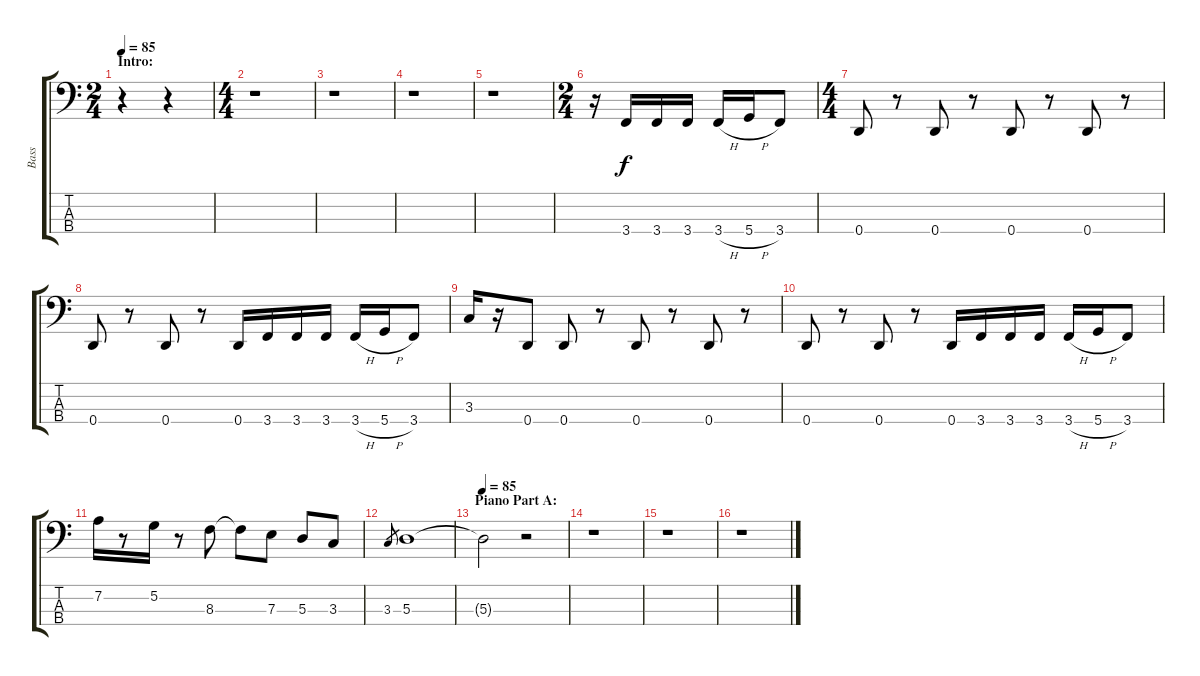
\track ("Bass" "Bass") {instrument electricbasspick}
\staff {score tabs}
\tuning (G2 D2 A1 D1) {hide}
\ts (2 4)
\section ("" "Intro:")
\tempo 85
\clef f4
\ks c
r.4{dy f instrument electricbasspick} r.4 |
\ts (4 4)
r.1 |
r.1 |
r.1 |
r.1 |
\ts (2 4)
r.16 3.4.16 3.4.16 3.4.16 3.4{h}.16 5.4{h}.16 3.4.8 |
\ts (4 4)
0.4.8 r.8 0.4.8 r.8 0.4.8 r.8 0.4.8 r.8 |
0.4.8 r.8 0.4.8 r.8 0.4.16 3.4.16 3.4.16 3.4.16 3.4{h}.16 5.4{h}.16 3.4.8 |
3.3.16 r.16 0.4.8 0.4.8 r.8 0.4.8 r.8 0.4.8 r.8 |
0.4.8 r.8 0.4.8 r.8 0.4.16 3.4.16 3.4.16 3.4.16 3.4{h}.16 5.4{h}.16 3.4.8 |
7.2.16 r.8 5.2.16 r.8 8.3.8 8.3{t}.8 7.3.8 5.3.8 3.3.8 |
3.3.8{gr} 5.3.1 |
\section ("" "Piano Part A:")
\tempo 85
5.3{t}.2 r.2 |
r.1 |
r.1 |
r.1
